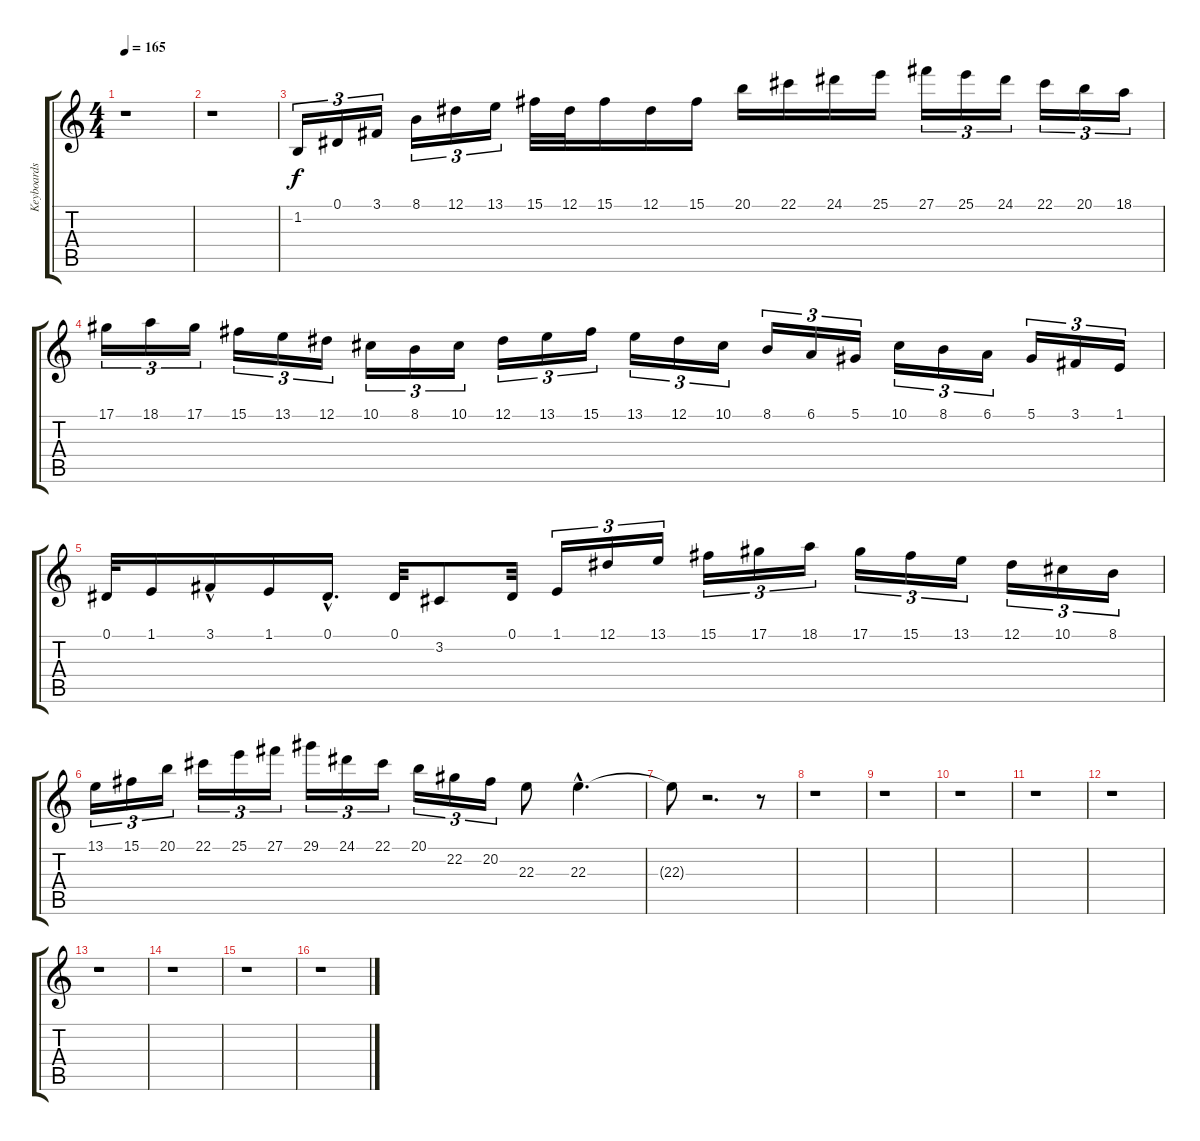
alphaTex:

\track ("Keyboards 2" "Keyboards ") {instrument stringensemble1}
\staff {score tabs}
\tuning (Eb4 Bb3 Gb3 Db3 Ab2 Eb2) {hide}
\ts (4 4)
\tempo 165
\clef g2
\ks c
r.1{dy f} |
r.1 |
1.2.16{tu (3 2) volume 16 balance 11} 0.1.16{tu (3 2)} 3.1.16{tu (3 2)} 8.1.16{tu (3 2)} 12.1.16{tu (3 2)} 13.1.16{tu (3 2)} 15.1.32 12.1.32 15.1.16 12.1.16 15.1.16 20.1.16 22.1.16 24.1.16 25.1.16 27.1.16{tu (3 2)} 25.1.16{tu (3 2)} 24.1.16{tu (3 2)} 22.1.16{tu (3 2)} 20.1.16{tu (3 2)} 18.1.16{tu (3 2)} |
17.1.16{tu (3 2)} 18.1.16{tu (3 2)} 17.1.16{tu (3 2)} 15.1.16{tu (3 2)} 13.1.16{tu (3 2)} 12.1.16{tu (3 2)} 10.1.16{tu (3 2)} 8.1.16{tu (3 2)} 10.1.16{tu (3 2)} 12.1.16{tu (3 2)} 13.1.16{tu (3 2)} 15.1.16{tu (3 2)} 13.1.16{tu (3 2)} 12.1.16{tu (3 2)} 10.1.16{tu (3 2)} 8.1.16{tu (3 2)} 6.1.16{tu (3 2)} 5.1.16{tu (3 2)} 10.1.16{tu (3 2)} 8.1.16{tu (3 2)} 6.1.16{tu (3 2)} 5.1.16{tu (3 2)} 3.1.16{tu (3 2)} 1.1.16{tu (3 2)} |
0.1.32 1.1.16 3.1{hac}.16 1.1.16 0.1{hac}.16{d} 0.1.32 3.2.8 0.1.32 1.1.16{tu (3 2)} 12.1.16{tu (3 2)} 13.1.16{tu (3 2)} 15.1.16{tu (3 2)} 17.1.16{tu (3 2)} 18.1.16{tu (3 2)} 17.1.16{tu (3 2)} 15.1.16{tu (3 2)} 13.1.16{tu (3 2)} 12.1.16{tu (3 2)} 10.1.16{tu (3 2)} 8.1.16{tu (3 2)} |
13.1.16{tu (3 2)} 15.1.16{tu (3 2)} 20.1.16{tu (3 2)} 22.1.16{tu (3 2)} 25.1.16{tu (3 2)} 27.1.16{tu (3 2)} 29.1.16{tu (3 2)} 24.1.16{tu (3 2)} 22.1.16{tu (3 2)} 20.1.16{tu (3 2)} 22.2.16{tu (3 2)} 20.2.16{tu (3 2)} 22.3.8 22.3{hac}.4{d} |
22.3{t}.8 r.2{d} r.8 |
r.1 |
r.1 |
r.1 |
r.1 |
r.1 |
r.1 |
r.1 |
r.1 |
r.1
